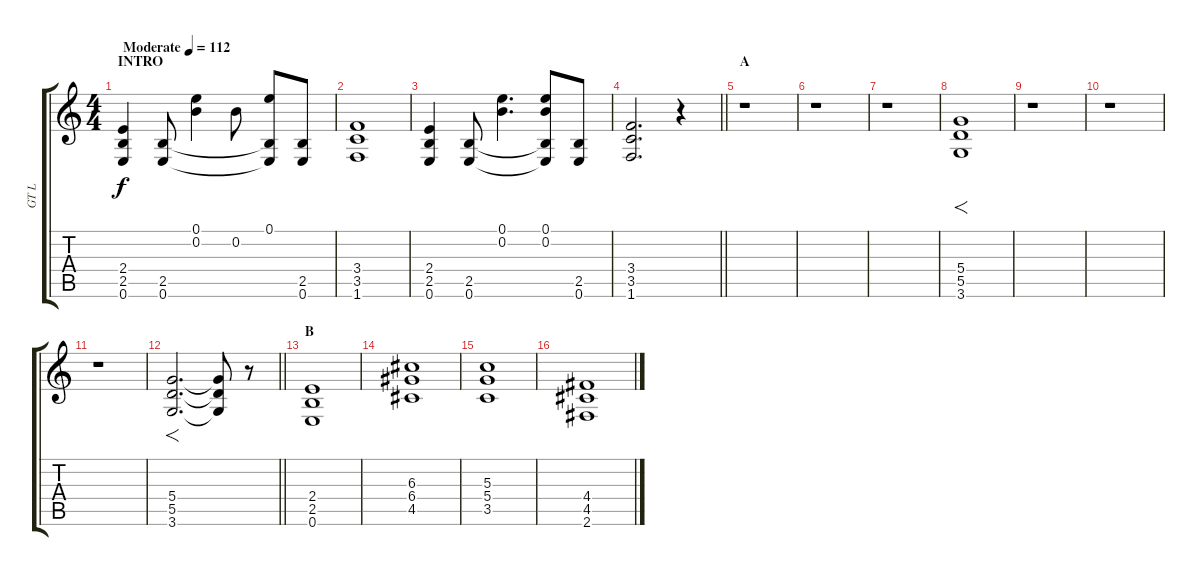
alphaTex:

\track ("GT L" "GT L") {instrument distortionguitar}
\staff {score tabs}
\tuning (E4 B3 G3 D3 A2 E2) {hide}
\ts (4 4)
\section ("" "INTRO")
\tempo (112 "Moderate")
\clef g2
\ks c
(2.4 2.5 0.6).4{dy f instrument distortionguitar} (2.5 0.6).8 (0.1 0.2).4 0.2.8 (0.1 2.5{t} 0.6{t}).8 (2.5 0.6).8 |
(3.4 3.5 1.6).1 |
(2.4 2.5 0.6).4 (2.5 0.6).8 (0.1 0.2).4{d} (0.1 0.2 2.5{t} 0.6{t}).8 (2.5 0.6).8 |
\barLineRight lightlight
(3.4 3.5 1.6).2{d} r.4 |
\section ("" "A")
r.1 |
r.1 |
r.1 |
(5.4 5.5 3.6).1{f} |
r.1 |
r.1 |
r.1 |
\barLineRight lightlight
(5.4 5.5 3.6).2{f d} (5.4{t} 5.5{t} 3.6{t}).8 r.8 |
\section ("" "B")
(2.4 2.5 0.6).1 |
(6.3 6.4 4.5).1 |
(5.3 5.4 3.5).1 |
(4.4 4.5 2.6).1
